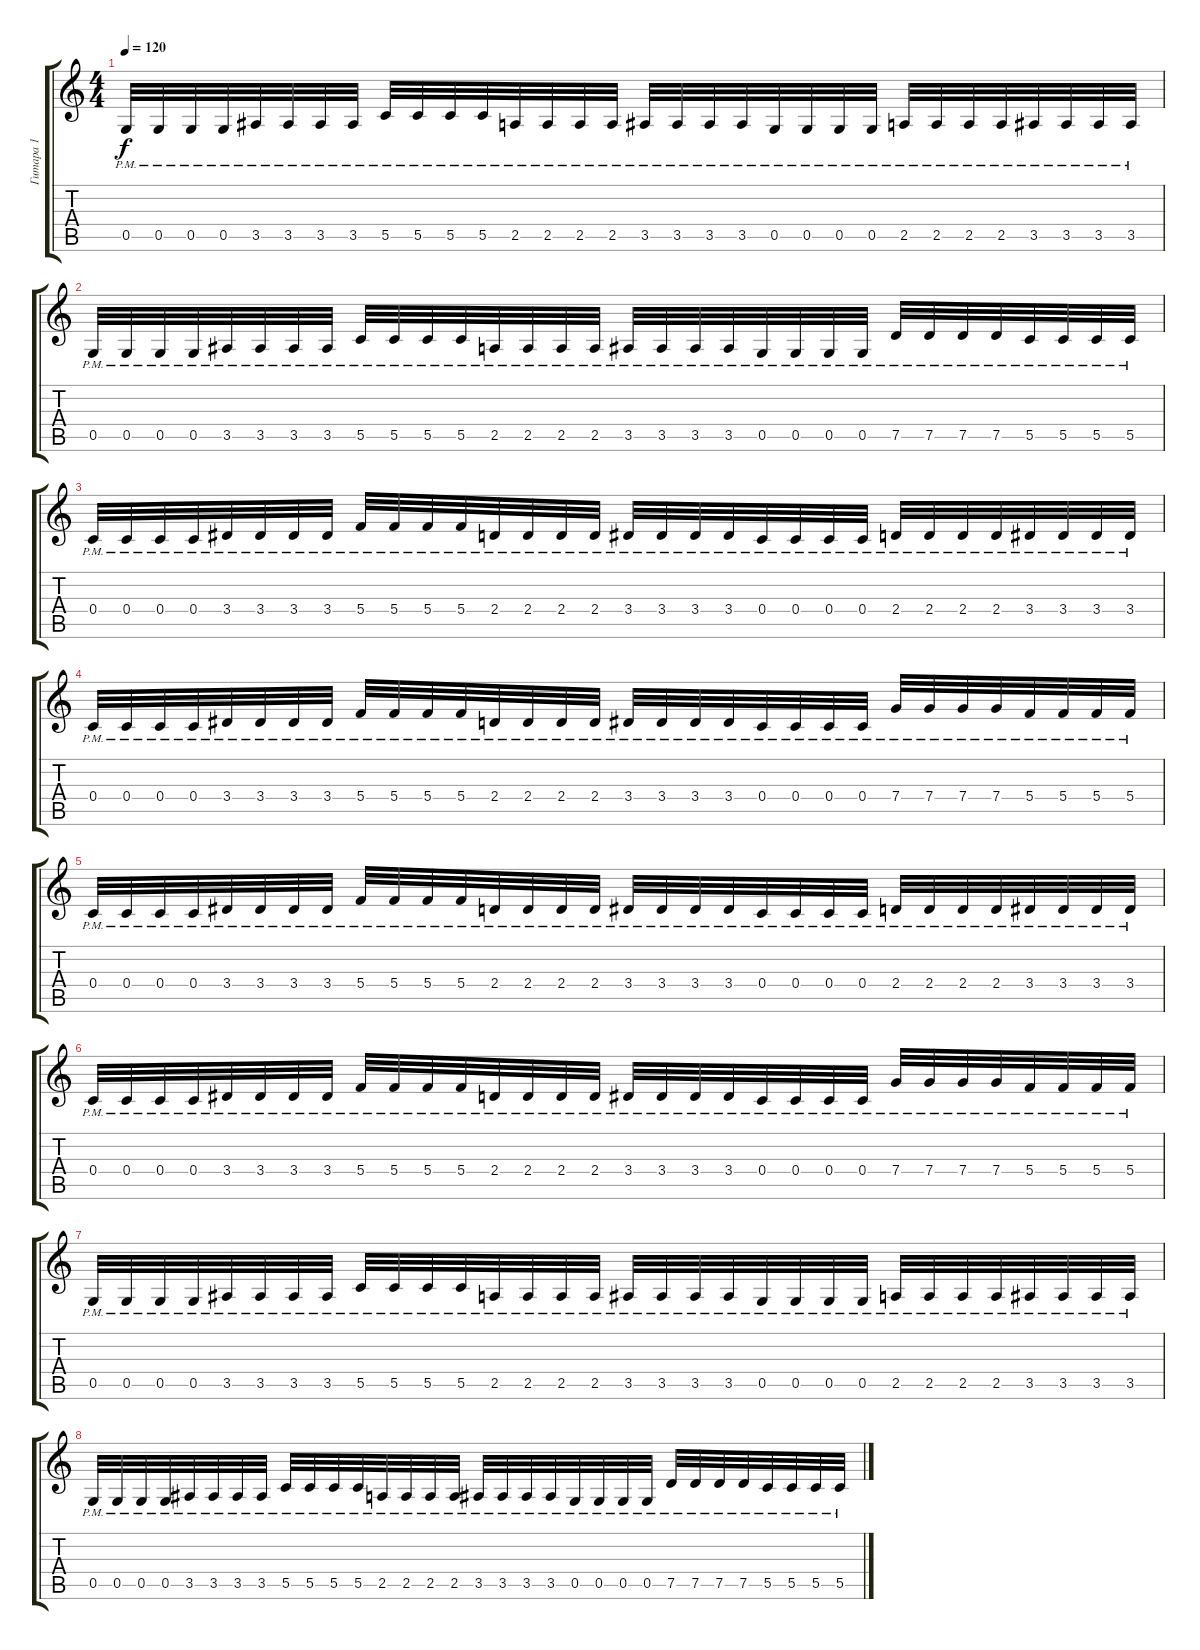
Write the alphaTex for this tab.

\track ("Гитара 1" "Гитара 1") {instrument overdrivenguitar}
\staff {score tabs}
\tuning (D4 A3 F3 C3 G2 D2) {hide}
\ts (4 4)
\tempo 120
\clef g2
\ks c
0.5{pm}.32{dy f} 0.5{pm}.32 0.5{pm}.32 0.5{pm}.32 3.5{pm}.32 3.5{pm}.32 3.5{pm}.32 3.5{pm}.32 5.5{pm}.32 5.5{pm}.32 5.5{pm}.32 5.5{pm}.32 2.5{pm}.32 2.5{pm}.32 2.5{pm}.32 2.5{pm}.32 3.5{pm}.32 3.5{pm}.32 3.5{pm}.32 3.5{pm}.32 0.5{pm}.32 0.5{pm}.32 0.5{pm}.32 0.5{pm}.32 2.5{pm}.32 2.5{pm}.32 2.5{pm}.32 2.5{pm}.32 3.5{pm}.32 3.5{pm}.32 3.5{pm}.32 3.5{pm}.32 |
0.5{pm}.32 0.5{pm}.32 0.5{pm}.32 0.5{pm}.32 3.5{pm}.32 3.5{pm}.32 3.5{pm}.32 3.5{pm}.32 5.5{pm}.32 5.5{pm}.32 5.5{pm}.32 5.5{pm}.32 2.5{pm}.32 2.5{pm}.32 2.5{pm}.32 2.5{pm}.32 3.5{pm}.32 3.5{pm}.32 3.5{pm}.32 3.5{pm}.32 0.5{pm}.32 0.5{pm}.32 0.5{pm}.32 0.5{pm}.32 7.5{pm}.32 7.5{pm}.32 7.5{pm}.32 7.5{pm}.32 5.5{pm}.32 5.5{pm}.32 5.5{pm}.32 5.5{pm}.32 |
0.4{pm}.32 0.4{pm}.32 0.4{pm}.32 0.4{pm}.32 3.4{pm}.32 3.4{pm}.32 3.4{pm}.32 3.4{pm}.32 5.4{pm}.32 5.4{pm}.32 5.4{pm}.32 5.4{pm}.32 2.4{pm}.32 2.4{pm}.32 2.4{pm}.32 2.4{pm}.32 3.4{pm}.32 3.4{pm}.32 3.4{pm}.32 3.4{pm}.32 0.4{pm}.32 0.4{pm}.32 0.4{pm}.32 0.4{pm}.32 2.4{pm}.32 2.4{pm}.32 2.4{pm}.32 2.4{pm}.32 3.4{pm}.32 3.4{pm}.32 3.4{pm}.32 3.4{pm}.32 |
0.4{pm}.32 0.4{pm}.32 0.4{pm}.32 0.4{pm}.32 3.4{pm}.32 3.4{pm}.32 3.4{pm}.32 3.4{pm}.32 5.4{pm}.32 5.4{pm}.32 5.4{pm}.32 5.4{pm}.32 2.4{pm}.32 2.4{pm}.32 2.4{pm}.32 2.4{pm}.32 3.4{pm}.32 3.4{pm}.32 3.4{pm}.32 3.4{pm}.32 0.4{pm}.32 0.4{pm}.32 0.4{pm}.32 0.4{pm}.32 7.4{pm}.32 7.4{pm}.32 7.4{pm}.32 7.4{pm}.32 5.4{pm}.32 5.4{pm}.32 5.4{pm}.32 5.4{pm}.32 |
0.4{pm}.32 0.4{pm}.32 0.4{pm}.32 0.4{pm}.32 3.4{pm}.32 3.4{pm}.32 3.4{pm}.32 3.4{pm}.32 5.4{pm}.32 5.4{pm}.32 5.4{pm}.32 5.4{pm}.32 2.4{pm}.32 2.4{pm}.32 2.4{pm}.32 2.4{pm}.32 3.4{pm}.32 3.4{pm}.32 3.4{pm}.32 3.4{pm}.32 0.4{pm}.32 0.4{pm}.32 0.4{pm}.32 0.4{pm}.32 2.4{pm}.32 2.4{pm}.32 2.4{pm}.32 2.4{pm}.32 3.4{pm}.32 3.4{pm}.32 3.4{pm}.32 3.4{pm}.32 |
0.4{pm}.32 0.4{pm}.32 0.4{pm}.32 0.4{pm}.32 3.4{pm}.32 3.4{pm}.32 3.4{pm}.32 3.4{pm}.32 5.4{pm}.32 5.4{pm}.32 5.4{pm}.32 5.4{pm}.32 2.4{pm}.32 2.4{pm}.32 2.4{pm}.32 2.4{pm}.32 3.4{pm}.32 3.4{pm}.32 3.4{pm}.32 3.4{pm}.32 0.4{pm}.32 0.4{pm}.32 0.4{pm}.32 0.4{pm}.32 7.4{pm}.32 7.4{pm}.32 7.4{pm}.32 7.4{pm}.32 5.4{pm}.32 5.4{pm}.32 5.4{pm}.32 5.4{pm}.32 |
0.5{pm}.32 0.5{pm}.32 0.5{pm}.32 0.5{pm}.32 3.5{pm}.32 3.5{pm}.32 3.5{pm}.32 3.5{pm}.32 5.5{pm}.32 5.5{pm}.32 5.5{pm}.32 5.5{pm}.32 2.5{pm}.32 2.5{pm}.32 2.5{pm}.32 2.5{pm}.32 3.5{pm}.32 3.5{pm}.32 3.5{pm}.32 3.5{pm}.32 0.5{pm}.32 0.5{pm}.32 0.5{pm}.32 0.5{pm}.32 2.5{pm}.32 2.5{pm}.32 2.5{pm}.32 2.5{pm}.32 3.5{pm}.32 3.5{pm}.32 3.5{pm}.32 3.5{pm}.32 |
0.5{pm}.32 0.5{pm}.32 0.5{pm}.32 0.5{pm}.32 3.5{pm}.32 3.5{pm}.32 3.5{pm}.32 3.5{pm}.32 5.5{pm}.32 5.5{pm}.32 5.5{pm}.32 5.5{pm}.32 2.5{pm}.32 2.5{pm}.32 2.5{pm}.32 2.5{pm}.32 3.5{pm}.32 3.5{pm}.32 3.5{pm}.32 3.5{pm}.32 0.5{pm}.32 0.5{pm}.32 0.5{pm}.32 0.5{pm}.32 7.5{pm}.32 7.5{pm}.32 7.5{pm}.32 7.5{pm}.32 5.5{pm}.32 5.5{pm}.32 5.5{pm}.32 5.5{pm}.32
